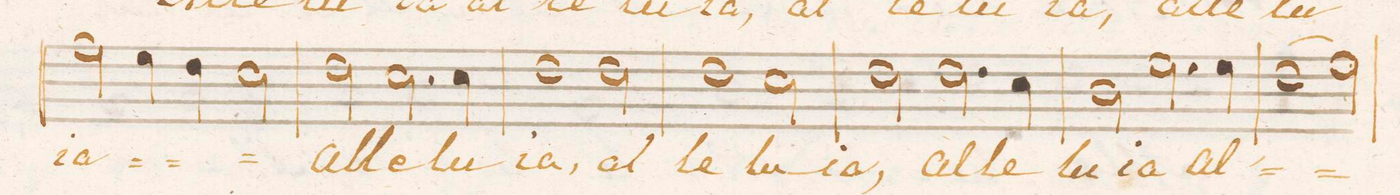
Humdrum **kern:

**kern	**text
*I"Tenore.	*
*clefC4	*
*k[]	*
*M3/2	*
2e\	-ia
4d\	.
4c\	.
2B\	.
=9	=9
2c\	al-
2.B\	-le-
4B\	-lu-
=10	=10
1c	-ia,
2c\	al-
=11	=11
1c	-le-
2B\	-lu-
=12	=12
2c\	-ia,
2.c\	al-
4B\	-le-
=13	=13
2A\	-lu-
2.d\	-ia
4d\	al-
=14	=14
(>1c	.
2d\)	.
=15	=15
*-	*-
